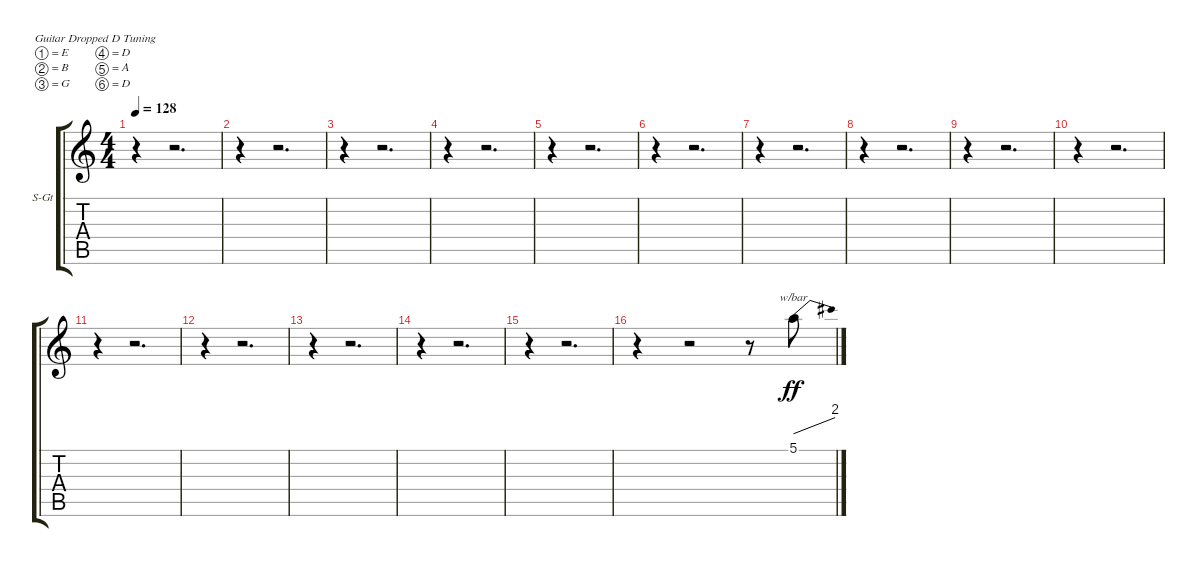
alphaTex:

\bracketExtendMode groupsimilarinstruments
\firstSystemTrackNameOrientation horizontal
\otherSystemsTrackNameOrientation horizontal
\track ("Keyboard (Christian)" "S-Gt") {instrument lead2sawtooth}
\staff {score tabs}
\tuning (E4 B3 G3 D3 A2 D2)
\displaytranspose 12
\ts (4 4)
\tempo 128
\clef g2
\ks c
r.4{dy f} r.2{d} |
r.4 r.2{d} |
r.4 r.2{d} |
r.4 r.2{d} |
r.4 r.2{d} |
r.4 r.2{d} |
r.4 r.2{d} |
r.4 r.2{d} |
r.4 r.2{d} |
r.4 r.2{d} |
r.4 r.2{d} |
r.4 r.2{d} |
r.4 r.2{d} |
r.4 r.2{d} |
r.4 r.2{d} |
r.4 r.2 r.8 5.1.8{tbe (dive default 0 0 60 8) dy ff}
